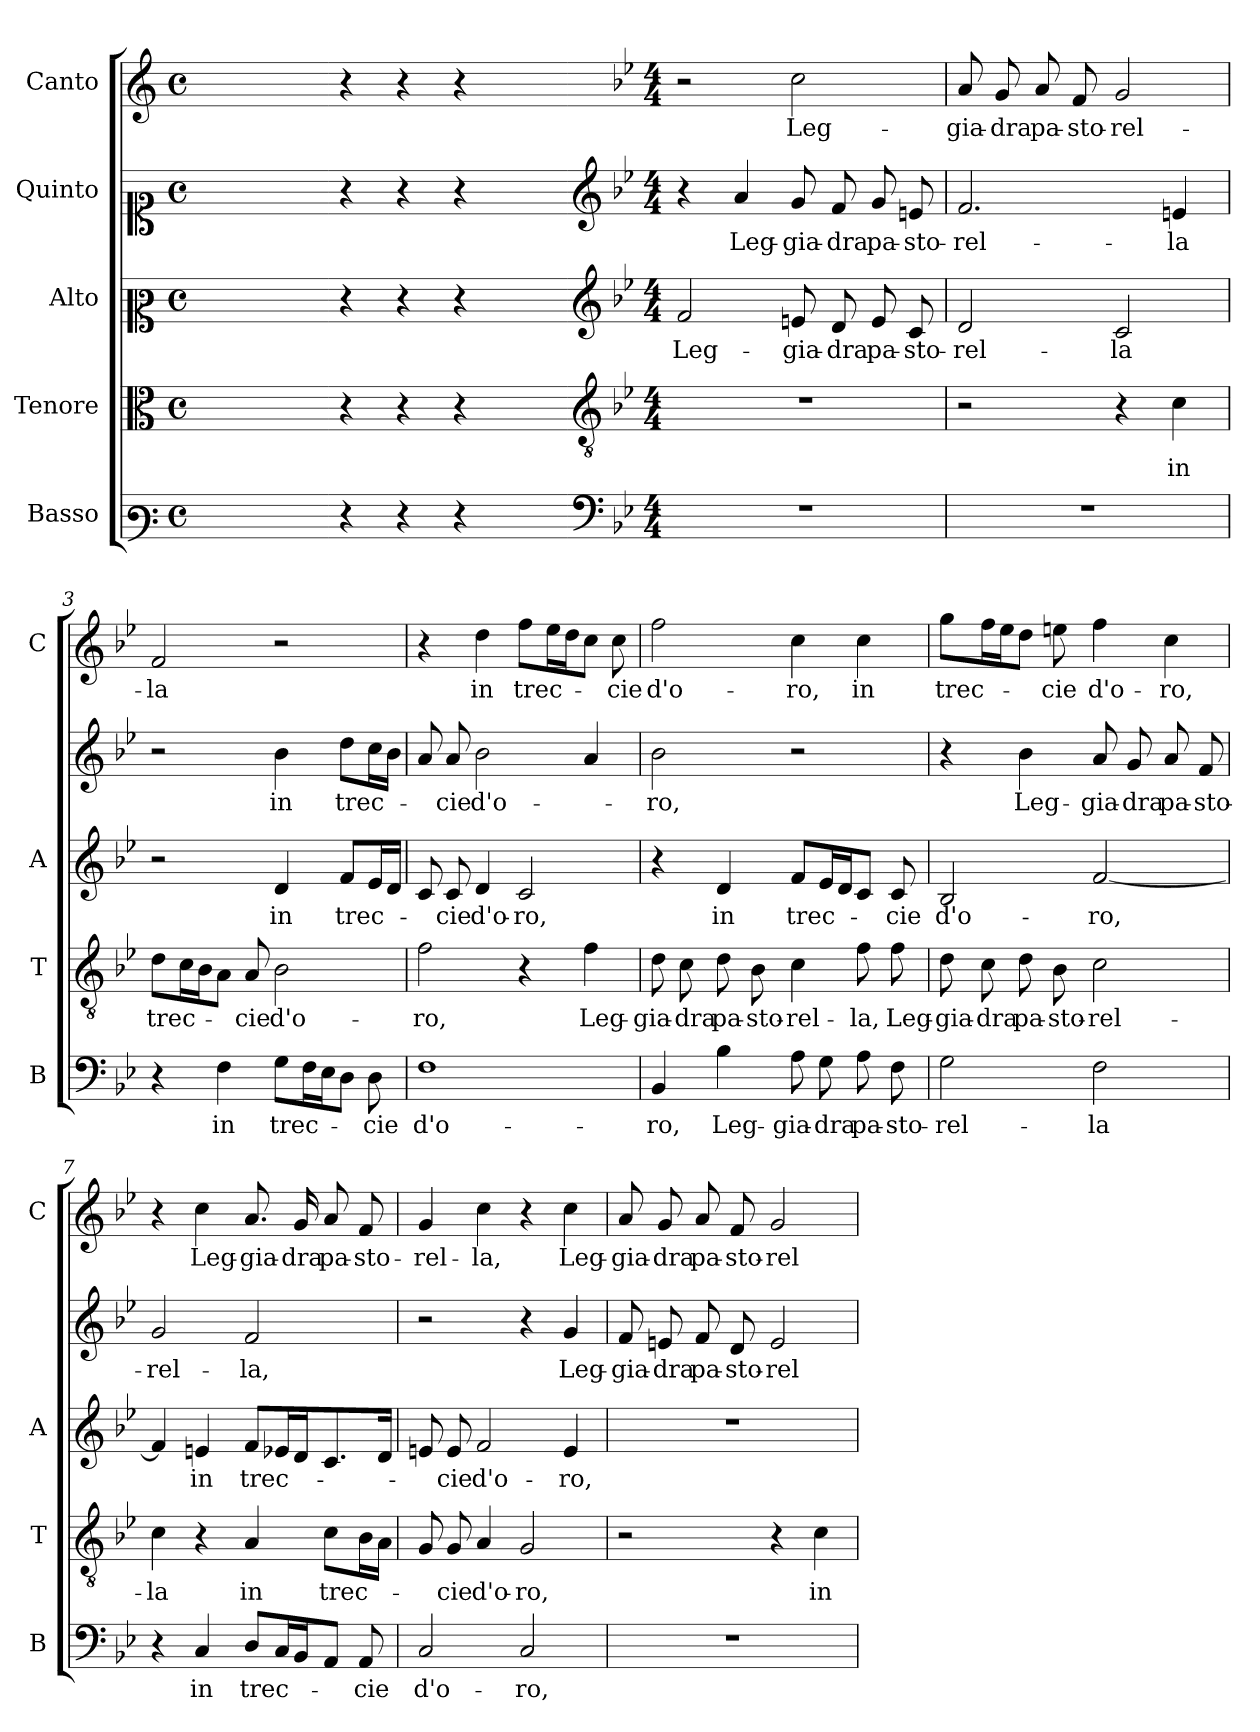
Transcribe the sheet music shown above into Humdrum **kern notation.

**kern	**text	**kern	**text	**kern	**text	**kern	**text	**kern	**text
*part5	*part5	*part4	*part4	*part3	*part3	*part2	*part2	*part1	*part1
*staff5	*staff5	*staff4	*staff4	*staff3	*staff3	*staff2	*staff2	*staff1	*staff1
*I"Basso	*	*I"Tenore	*	*I"Alto	*	*I"Quinto	*	*I"Canto	*
*I'B	*	*I'T	*	*I'A	*	*	*	*I'C	*
*clefF3	*	*clefC3	*	*clefC2	*	*clefC1	*	*clefG2	*
*k[]	*	*k[]	*	*k[]	*	*k[]	*	*k[]	*
*C:	*	*C:	*	*C:	*	*C:	*	*C:	*
*M4/4	*	*M4/4	*	*M4/4	*	*M4/4	*	*M4/4	*
*met(c)	*	*met(c)	*	*met(c)	*	*met(c)	*	*met(c)	*
=	=	=	=	=	=	=	=	=	=
1ryy	.	1ryy	.	1ryy	.	1ryy	.	1ryy	.
=1X-	=1X-	=1X-	=1X-	=1X-	=1X-	=1X-	=1X-	=1X-	=1X-
4r	.	4r	.	4r	.	4r	.	4r	.
4r	.	4r	.	4r	.	4r	.	4r	.
4r	.	4r	.	4r	.	4r	.	4r	.
4ryy	.	4ryy	.	4ryy	.	4ryy	.	4ryy	.
=1-	=1-	=1-	=1-	=1-	=1-	=1-	=1-	=1-	=1-
*clefF4	*	*clefGv2	*	*clefG2	*	*clefG2	*	*	*
*k[b-e-]	*	*k[b-e-]	*	*k[b-e-]	*	*k[b-e-]	*	*k[b-e-]	*
*B-:	*	*B-:	*	*B-:	*	*B-:	*	*B-:	*
*M4/4	*	*M4/4	*	*M4/4	*	*M4/4	*	*M4/4	*
!	!	!	!	!	!LO:LY:b	!	!	!	!
1r	.	1r	.	2f/	Leg-	4r	.	2r	.
!	!	!	!	!	!	!	!LO:LY:b	!	!
.	.	.	.	.	.	4a/	Leg-	.	.
!	!	!	!	!	!LO:LY:b	!	!LO:LY:b	!	!LO:LY:b
.	.	.	.	8en/	-gia-	8g/	-gia-	2cc\	Leg-
!	!	!	!	!	!LO:LY:b	!	!LO:LY:b	!	!
.	.	.	.	8d/	-dra	8f/	-dra	.	.
!	!	!	!	!	!LO:LY:b	!	!LO:LY:b	!	!
.	.	.	.	8e/	pa-	8g/	pa-	.	.
!	!	!	!	!	!LO:LY:b	!	!LO:LY:b	!	!
.	.	.	.	8c/	-sto-	8en/	-sto-	.	.
=2	=2	=2	=2	=2	=2	=2	=2	=2	=2
!	!	!	!	!	!LO:LY:b	!	!LO:LY:b	!	!LO:LY:b
1r	.	2r	.	2d/	-rel-	2.f/	-rel-	8a/	-gia-
!	!	!	!	!	!	!	!	!	!LO:LY:b
.	.	.	.	.	.	.	.	8g/	-dra
!	!	!	!	!	!	!	!	!	!LO:LY:b
.	.	.	.	.	.	.	.	8a/	pa-
!	!	!	!	!	!	!	!	!	!LO:LY:b
.	.	.	.	.	.	.	.	8f/	-sto-
!	!	!	!	!	!LO:LY:b	!	!	!	!LO:LY:b
.	.	4r	.	2c/	-la	.	.	2g/	-rel-
!	!	!	!LO:LY:b	!	!	!	!LO:LY:b	!	!
.	.	4c\	in	.	.	4en/	-la	.	.
=3	=3	=3	=3	=3	=3	=3	=3	=3	=3
!	!	!	!LO:LY:b	!	!	!	!	!	!LO:LY:b
4r	.	8d\L	trec-	2r	.	2r	.	2f/	-la
.	.	16c\L	.	.	.	.	.	.	.
.	.	16B-\J	.	.	.	.	.	.	.
!	!LO:LY:b	!	!	!	!	!	!	!	!
4F\	in	8A\J	.	.	.	.	.	.	.
!	!	!	!LO:LY:b	!	!	!	!	!	!
.	.	8A/	-cie	.	.	.	.	.	.
!	!LO:LY:b	!	!LO:LY:b	!	!LO:LY:b	!	!LO:LY:b	!	!
8G\L	trec-	2B-\	d'o-	4d/	in	4b-\	in	2r	.
16F\L	.	.	.	.	.	.	.	.	.
16E-\J	.	.	.	.	.	.	.	.	.
!	!	!	!	!	!LO:LY:b	!	!LO:LY:b	!	!
8D\J	.	.	.	8f/L	trec-	8dd\L	trec-	.	.
!	!LO:LY:b	!	!	!	!	!	!	!	!
8D\	-cie	.	.	16e-/L	.	16cc\L	.	.	.
.	.	.	.	16d/JJ	.	16b-\JJ	.	.	.
=4	=4	=4	=4	=4	=4	=4	=4	=4	=4
!	!LO:LY:b	!	!LO:LY:b	!	!	!	!	!	!
1F	d'o-	2f\	-ro,	8c/	.	8a/	.	4r	.
!	!	!	!	!	!LO:LY:b	!	!LO:LY:b	!	!
.	.	.	.	8c/	-cie	8a/	-cie	.	.
!	!	!	!	!	!LO:LY:b	!	!LO:LY:b	!	!LO:LY:b
.	.	.	.	4d/	d'o-	2b-\	d'o-	4dd\	in
!	!	!	!	!	!LO:LY:b	!	!	!	!LO:LY:b
.	.	4r	.	2c/	-ro,	.	.	8ff\L	trec-
.	.	.	.	.	.	.	.	16ee-\L	.
.	.	.	.	.	.	.	.	16dd\J	.
!	!	!	!LO:LY:b	!	!	!	!	!	!
.	.	4f\	Leg-	.	.	4a/	.	8cc\J	.
!	!	!	!	!	!	!	!	!	!LO:LY:b
.	.	.	.	.	.	.	.	8cc\	-cie
!!LO:LB:g=z
=5	=5	=5	=5	=5	=5	=5	=5	=5	=5
!	!LO:LY:b	!	!LO:LY:b	!	!	!	!LO:LY:b	!	!LO:LY:b
4BB-/	-ro,	8d\	-gia-	4r	.	2b-\	-ro,	2ff\	d'o-
!	!	!	!LO:LY:b	!	!	!	!	!	!
.	.	8c\	-dra	.	.	.	.	.	.
!	!LO:LY:b	!	!LO:LY:b	!	!LO:LY:b	!	!	!	!
4B-\	Leg-	8d\	pa-	4d/	in	.	.	.	.
!	!	!	!LO:LY:b	!	!	!	!	!	!
.	.	8B-\	-sto-	.	.	.	.	.	.
!	!LO:LY:b	!	!LO:LY:b	!	!LO:LY:b	!	!	!	!LO:LY:b
8A\	-gia-	4c\	-rel-	8f/L	trec-	2r	.	4cc\	-ro,
!	!LO:LY:b	!	!	!	!	!	!	!	!
8G\	-dra	.	.	16e-/L	.	.	.	.	.
.	.	.	.	16d/J	.	.	.	.	.
!	!LO:LY:b	!	!LO:LY:b	!	!	!	!	!	!LO:LY:b
8A\	pa-	8f\	-la,	8c/J	.	.	.	4cc\	in
!	!LO:LY:b	!	!LO:LY:b	!	!LO:LY:b	!	!	!	!
8F\	-sto-	8f\	Leg-	8c/	-cie	.	.	.	.
=6	=6	=6	=6	=6	=6	=6	=6	=6	=6
!	!LO:LY:b	!	!LO:LY:b	!	!LO:LY:b	!	!	!	!LO:LY:b
2G\	-rel-	8d\	-gia-	2B-/	d'o-	4r	.	8gg\L	trec-
!	!	!	!LO:LY:b	!	!	!	!	!	!
.	.	8c\	-dra	.	.	.	.	16ff\L	.
.	.	.	.	.	.	.	.	16ee-\J	.
!	!	!	!LO:LY:b	!	!	!	!LO:LY:b	!	!
.	.	8d\	pa-	.	.	4b-\	Leg-	8dd\J	.
!	!	!	!LO:LY:b	!	!	!	!	!	!LO:LY:b
.	.	8B-\	-sto-	.	.	.	.	8een\	-cie
!	!LO:LY:b	!	!LO:LY:b	!	!LO:LY:b	!	!LO:LY:b	!	!LO:LY:b
2F\	-la	2c\	-rel-	[2f/	-ro,	8a/	-gia-	4ff\	d'o-
!	!	!	!	!	!	!	!LO:LY:b	!	!
.	.	.	.	.	.	8g/	-dra	.	.
!	!	!	!	!	!	!	!LO:LY:b	!	!LO:LY:b
.	.	.	.	.	.	8a/	pa-	4cc\	-ro,
!	!	!	!	!	!	!	!LO:LY:b	!	!
.	.	.	.	.	.	8f/	-sto-	.	.
=7	=7	=7	=7	=7	=7	=7	=7	=7	=7
!	!	!	!LO:LY:b	!	!	!	!LO:LY:b	!	!
4r	.	4c\	-la	4f/]	.	2g/	-rel-	4r	.
!	!LO:LY:b	!	!	!	!LO:LY:b	!	!	!	!LO:LY:b
4C/	in	4r	.	4en/	in	.	.	4cc\	Leg-
!	!LO:LY:b	!	!LO:LY:b	!	!LO:LY:b	!	!LO:LY:b	!	!LO:LY:b
8D/L	trec-	4A/	in	8f/L	trec-	2f/	-la,	8.a/	-gia-
16C/L	.	.	.	16e-X/L	.	.	.	.	.
!	!	!	!	!	!	!	!	!	!LO:LY:b
16BB-/J	.	.	.	16d/J	.	.	.	16g/	-dra
!	!	!	!LO:LY:b	!	!	!	!	!	!LO:LY:b
8AA/J	.	8c\L	trec-	8.c/	.	.	.	8a/	pa-
!	!LO:LY:b	!	!	!	!	!	!	!	!LO:LY:b
8AA/	-cie	16B-\L	.	.	.	.	.	8f/	-sto-
.	.	16A\JJ	.	16d/Jk	.	.	.	.	.
=8	=8	=8	=8	=8	=8	=8	=8	=8	=8
!	!LO:LY:b	!	!	!	!	!	!	!	!LO:LY:b
2C/	d'o-	8G/	.	8en/	.	2r	.	4g/	-rel-
!	!	!	!LO:LY:b	!	!LO:LY:b	!	!	!	!
.	.	8G/	-cie	8e/	-cie	.	.	.	.
!	!	!	!LO:LY:b	!	!LO:LY:b	!	!	!	!LO:LY:b
.	.	4A/	d'o-	2f/	d'o-	.	.	4cc\	-la,
!	!LO:LY:b	!	!LO:LY:b	!	!	!	!	!	!
2C/	-ro,	2G/	-ro,	.	.	4r	.	4r	.
!	!	!	!	!	!LO:LY:b	!	!LO:LY:b	!	!LO:LY:b
.	.	.	.	4e/	-ro,	4g/	Leg-	4cc\	Leg-
!!LO:PB:g=z
=9	=9	=9	=9	=9	=9	=9	=9	=9	=9
!	!	!	!	!	!	!	!LO:LY:b	!	!LO:LY:b
1r	.	2r	.	1r	.	8f/	-gia-	8a/	-gia-
!	!	!	!	!	!	!	!LO:LY:b	!	!LO:LY:b
.	.	.	.	.	.	8en/	-dra	8g/	-dra
!	!	!	!	!	!	!	!LO:LY:b	!	!LO:LY:b
.	.	.	.	.	.	8f/	pa-	8a/	pa-
!	!	!	!	!	!	!	!LO:LY:b	!	!LO:LY:b
.	.	.	.	.	.	8d/	-sto-	8f/	-sto-
!	!	!	!	!	!	!	!LO:LY:b	!	!LO:LY:b
.	.	4r	.	.	.	2e/	-rel-	2g/	-rel-
!	!	!	!LO:LY:b	!	!	!	!	!	!
.	.	4c\	in	.	.	.	.	.	.
=	=	=	=	=	=	=	=	=	=
*-	*-	*-	*-	*-	*-	*-	*-	*-	*-
